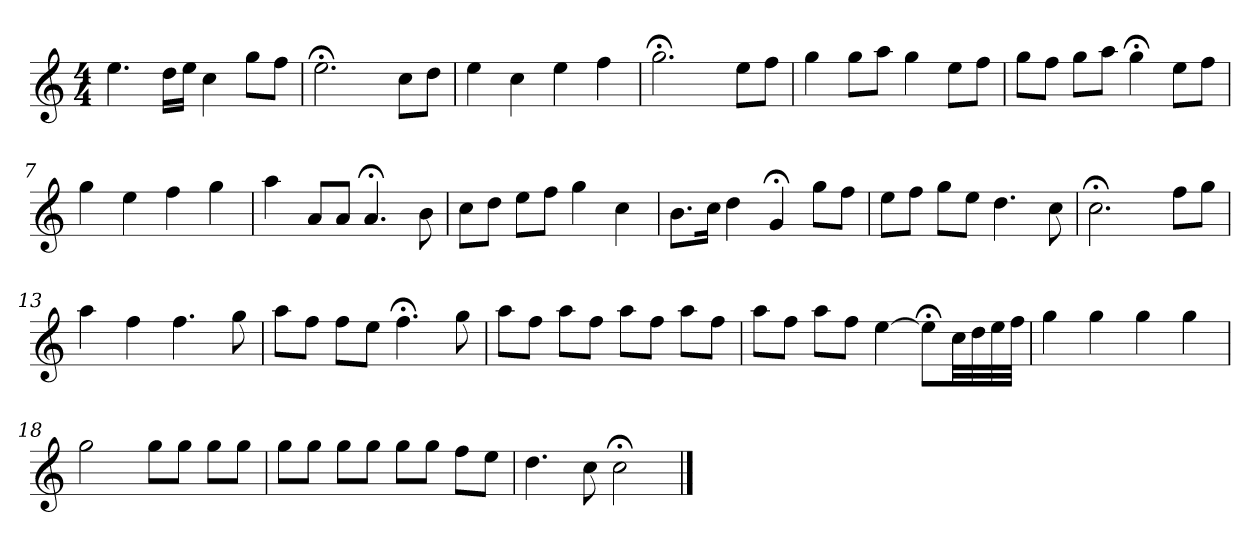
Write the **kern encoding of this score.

**kern
*part1
*staff1
*k[]
*C:
*M4/4
*MM120
=1
4.ee
16ddLL
16eeJJ
4cc
8ggL
8ffJ
=2
2.ee;<
8ccL
8ddJ
=3
4ee
4cc
4ee
4ff
=4
2.gg;<
8eeL
8ffJ
=5
4gg
8ggL
8aaJ
4gg
8eeL
8ffJ
=6
8ggL
8ffJ
8ggL
8aaJ
4gg;<
8eeL
8ffJ
=7
4gg
4ee
4ff
4gg
=8
4aa
8aL
8aJ
4.a;<
8b
=9
8ccL
8ddJ
8eeL
8ffJ
4gg
4cc
=10
8.bL
16ccJk
4dd
4g;<
8ggL
8ffJ
=11
8eeL
8ffJ
8ggL
8eeJ
4.dd
8cc
=12
2.cc;<
8ffL
8ggJ
=13
4aa
4ff
4.ff
8gg
=14
8aaL
8ffJ
8ffL
8eeJ
4.ff;<
8gg
=15
8aaL
8ffJ
8aaL
8ffJ
8aaL
8ffJ
8aaL
8ffJ
=16
8aaL
8ffJ
8aaL
8ffJ
[4ee
8ee;<L]
32ccLL
32dd
32ee
32ffJJJ
=17
4gg
4gg
4gg
4gg
=18
2gg
8ggL
8ggJ
8ggL
8ggJ
=19
8ggL
8ggJ
8ggL
8ggJ
8ggL
8ggJ
8ffL
8eeJ
=20
4.dd
8cc
2cc;<
==
*-
